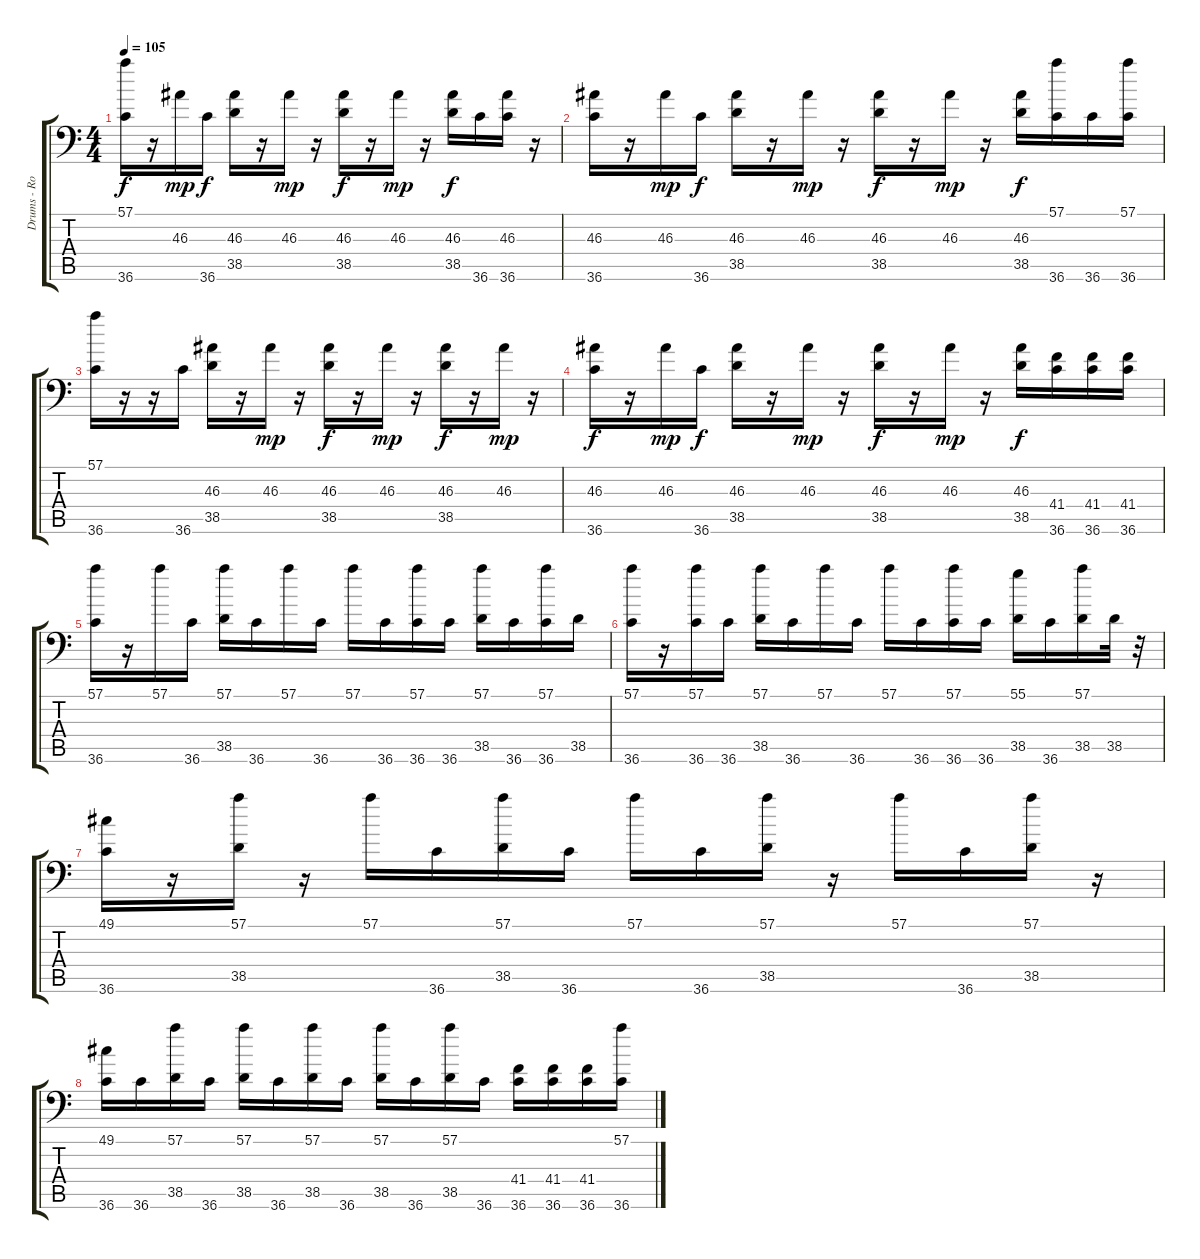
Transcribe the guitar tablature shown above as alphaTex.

\track ("Drums - Robert Ortiz" "Drums - Ro") {instrument acousticgrandpiano}
\staff {score tabs}
\tuning (C-1 C-1 C-1 C-1 C-1 C-1) {hide}
\ts (4 4)
\tempo 105
\clef f4
\ks c
(57.1 36.6).16{dy f} r.16 46.3.16{dy mp} 36.6.16{dy f} (46.3 38.5).16 r.16 46.3.16{dy mp} r.16 (46.3 38.5).16{dy f} r.16 46.3.16{dy mp} r.16 (46.3 38.5).16{dy f} 36.6.16 (46.3 36.6).16 r.16 |
(46.3 36.6).16 r.16 46.3.16{dy mp} 36.6.16{dy f} (46.3 38.5).16 r.16 46.3.16{dy mp} r.16 (46.3 38.5).16{dy f} r.16 46.3.16{dy mp} r.16 (46.3 38.5).16{dy f} (57.1 36.6).16 36.6.16 (57.1 36.6).16 |
(57.1 36.6).16 r.16 r.16 36.6.16 (46.3 38.5).16 r.16 46.3.16{dy mp} r.16 (46.3 38.5).16{dy f} r.16 46.3.16{dy mp} r.16 (46.3 38.5).16{dy f} r.16 46.3.16{dy mp} r.16 |
(46.3 36.6).16{dy f} r.16 46.3.16{dy mp} 36.6.16{dy f} (46.3 38.5).16 r.16 46.3.16{dy mp} r.16 (46.3 38.5).16{dy f} r.16 46.3.16{dy mp} r.16 (46.3 38.5).16{dy f} (41.4 36.6).16 (41.4 36.6).16 (41.4 36.6).16 |
(57.1 36.6).16 r.16 57.1.16 36.6.16 (57.1 38.5).16 36.6.16 57.1.16 36.6.16 57.1.16 36.6.16 (57.1 36.6).16 36.6.16 (57.1 38.5).16 36.6.16 (57.1 36.6).16 38.5.16 |
(57.1 36.6).16 r.16 (57.1 36.6).16 36.6.16 (57.1 38.5).16 36.6.16 57.1.16 36.6.16 57.1.16 36.6.16 (57.1 36.6).16 36.6.16 (55.1 38.5).16 36.6.16 (57.1 38.5).16 38.5.32 r.32 |
(49.1 36.6).16 r.16 (57.1 38.5).16 r.16 57.1.16 36.6.16 (57.1 38.5).16 36.6.16 57.1.16 36.6.16 (57.1 38.5).16 r.16 57.1.16 36.6.16 (57.1 38.5).16 r.16 |
(49.1 36.6).16 36.6.16 (57.1 38.5).16 36.6.16 (57.1 38.5).16 36.6.16 (57.1 38.5).16 36.6.16 (57.1 38.5).16 36.6.16 (57.1 38.5).16 36.6.16 (41.4 36.6).16 (41.4 36.6).16 (41.4 36.6).16 (57.1 36.6).16
